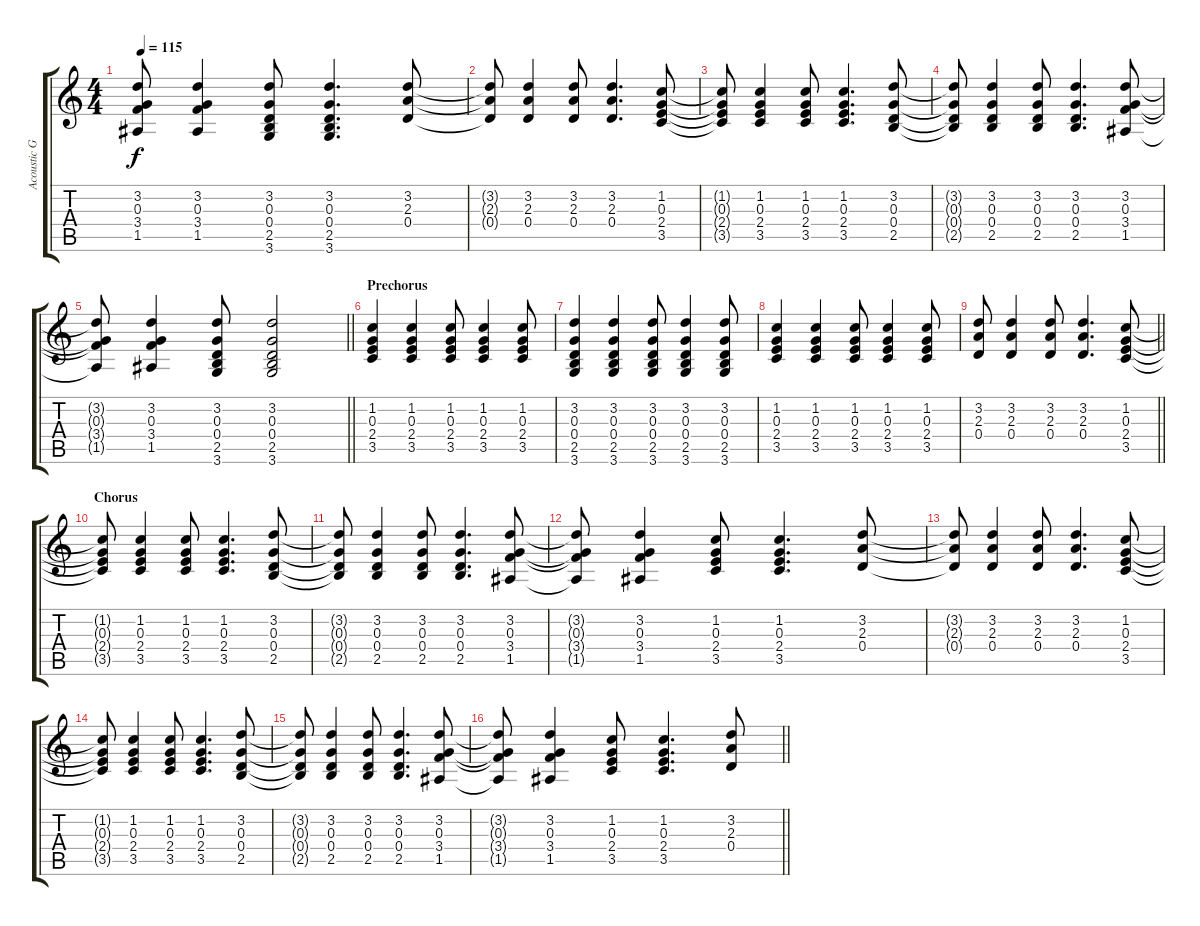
\track ("Acoustic Guitar" "Acoustic G") {instrument acousticguitarsteel}
\staff {score tabs}
\tuning (E4 B3 G3 D3 A2 E2) {hide}
\ts (4 4)
\tempo 115
\clef g2
\ks c
(3.2{t} 0.3{t} 3.4{t} 1.5{t}).8{dy f} (3.2 0.3 3.4 1.5).4 (3.2 0.3 0.4 2.5 3.6).8 (3.2 0.3 0.4 2.5 3.6).4{d} (3.2 2.3 0.4).8 |
(3.2{t} 2.3{t} 0.4{t}).8 (3.2 2.3 0.4).4 (3.2 2.3 0.4).8 (3.2 2.3 0.4).4{d} (1.2 0.3 2.4 3.5).8 |
(1.2{t} 0.3{t} 2.4{t} 3.5{t}).8 (1.2 0.3 2.4 3.5).4 (1.2 0.3 2.4 3.5).8 (1.2 0.3 2.4 3.5).4{d} (3.2 0.3 0.4 2.5).8 |
(3.2{t} 0.3{t} 0.4{t} 2.5{t}).8 (3.2 0.3 0.4 2.5).4 (3.2 0.3 0.4 2.5).8 (3.2 0.3 0.4 2.5).4{d} (3.2 0.3 3.4 1.5).8 |
\barLineRight lightlight
(3.2{t} 0.3{t} 3.4{t} 1.5{t}).8 (3.2 0.3 3.4 1.5).4 (3.2 0.3 0.4 2.5 3.6).8 (3.2 0.3 0.4 2.5 3.6).2 |
\section ("" "Prechorus")
(1.2 0.3 2.4 3.5).4 (1.2 0.3 2.4 3.5).4 (1.2 0.3 2.4 3.5).8 (1.2 0.3 2.4 3.5).4 (1.2 0.3 2.4 3.5).8 |
(3.2 0.3 0.4 2.5 3.6).4 (3.2 0.3 0.4 2.5 3.6).4 (3.2 0.3 0.4 2.5 3.6).8 (3.2 0.3 0.4 2.5 3.6).4 (3.2 0.3 0.4 2.5 3.6).8 |
(1.2 0.3 2.4 3.5).4 (1.2 0.3 2.4 3.5).4 (1.2 0.3 2.4 3.5).8 (1.2 0.3 2.4 3.5).4 (1.2 0.3 2.4 3.5).8 |
\barLineRight lightlight
(3.2 2.3 0.4).8 (3.2 2.3 0.4).4 (3.2 2.3 0.4).8 (3.2 2.3 0.4).4{d} (1.2 0.3 2.4 3.5).8 |
\section ("" "Chorus")
(1.2{t} 0.3{t} 2.4{t} 3.5{t}).8 (1.2 0.3 2.4 3.5).4 (1.2 0.3 2.4 3.5).8 (1.2 0.3 2.4 3.5).4{d} (3.2 0.3 0.4 2.5).8 |
(3.2{t} 0.3{t} 0.4{t} 2.5{t}).8 (3.2 0.3 0.4 2.5).4 (3.2 0.3 0.4 2.5).8 (3.2 0.3 0.4 2.5).4{d} (3.2 0.3 3.4 1.5).8 |
(3.2{t} 0.3{t} 3.4{t} 1.5{t}).8 (3.2 0.3 3.4 1.5).4 (1.2 0.3 2.4 3.5).8 (1.2 0.3 2.4 3.5).4{d} (3.2 2.3 0.4).8 |
(3.2{t} 2.3{t} 0.4{t}).8 (3.2 2.3 0.4).4 (3.2 2.3 0.4).8 (3.2 2.3 0.4).4{d} (1.2 0.3 2.4 3.5).8 |
(1.2{t} 0.3{t} 2.4{t} 3.5{t}).8 (1.2 0.3 2.4 3.5).4 (1.2 0.3 2.4 3.5).8 (1.2 0.3 2.4 3.5).4{d} (3.2 0.3 0.4 2.5).8 |
(3.2{t} 0.3{t} 0.4{t} 2.5{t}).8 (3.2 0.3 0.4 2.5).4 (3.2 0.3 0.4 2.5).8 (3.2 0.3 0.4 2.5).4{d} (3.2 0.3 3.4 1.5).8 |
\barLineRight lightlight
(3.2{t} 0.3{t} 3.4{t} 1.5{t}).8 (3.2 0.3 3.4 1.5).4 (1.2 0.3 2.4 3.5).8 (1.2 0.3 2.4 3.5).4{d} (3.2 2.3 0.4).8
